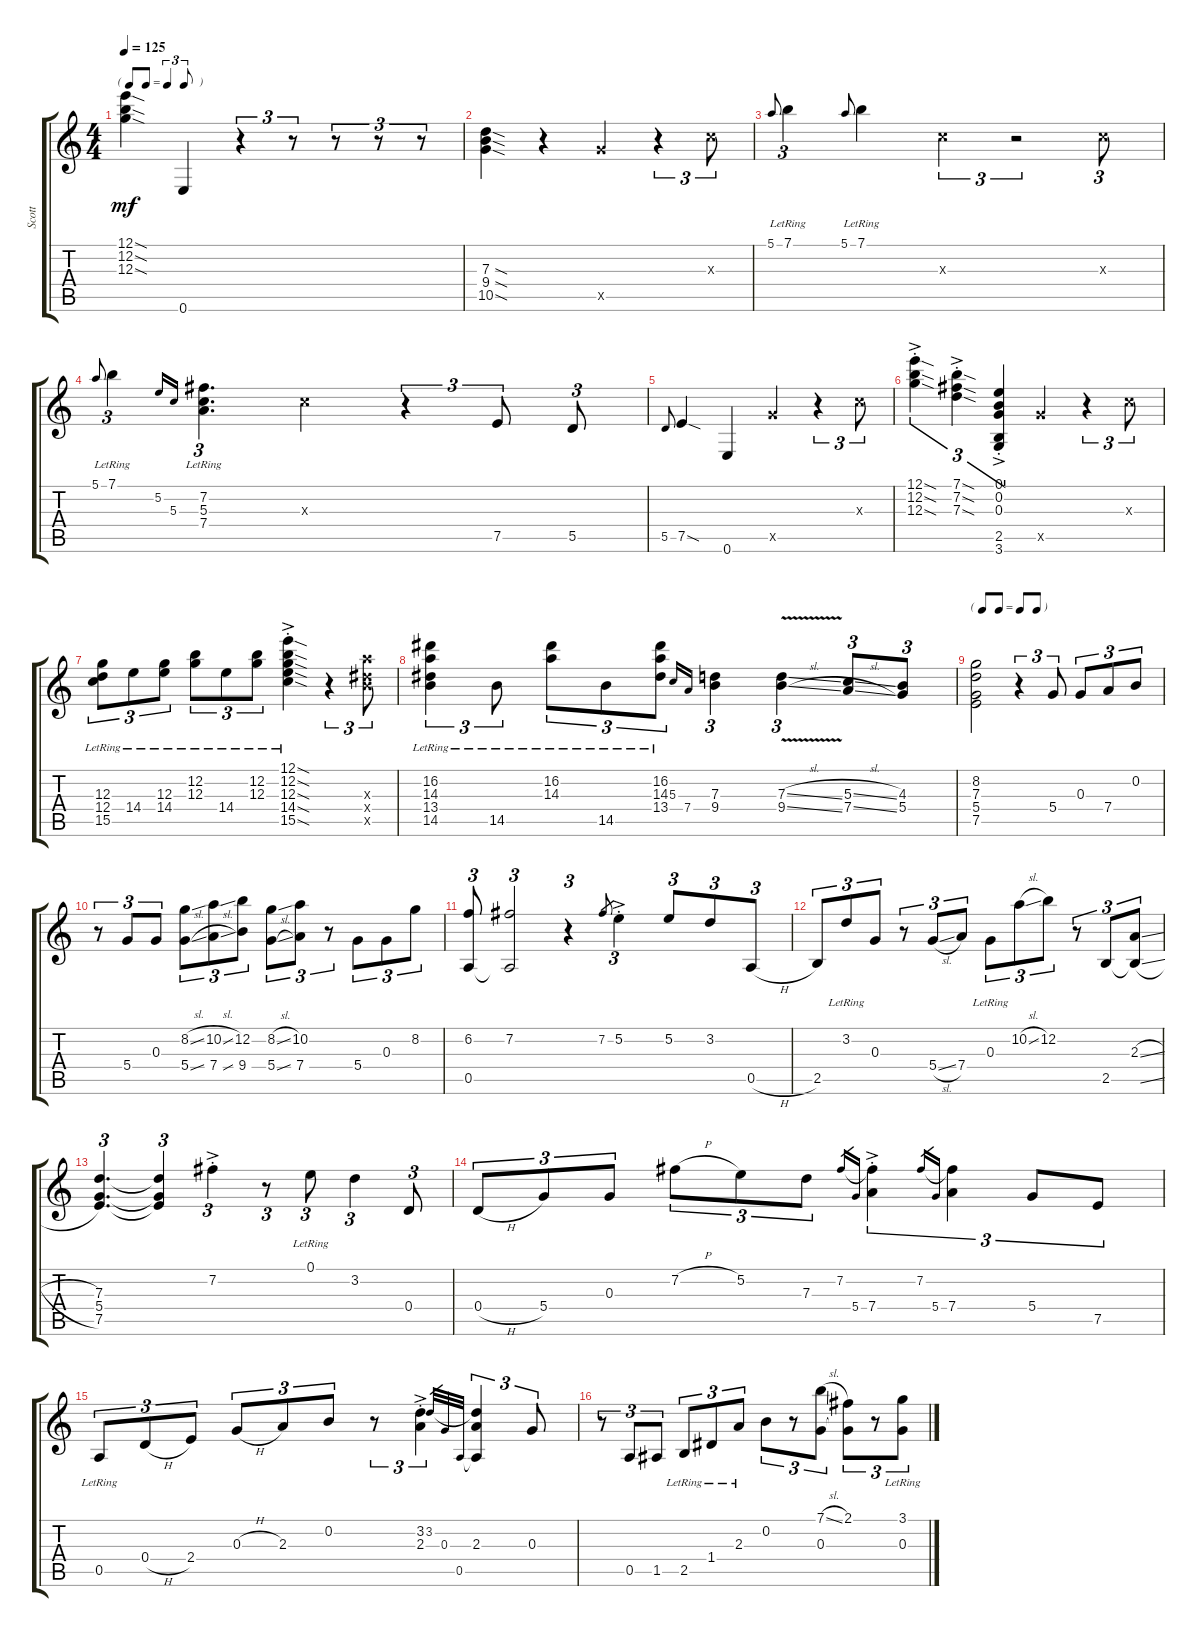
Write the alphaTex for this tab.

\track ("Scott" "Scott") {instrument electricguitarclean}
\staff {score tabs}
\tuning (E4 B3 G3 D3 A2 E2) {hide}
\ts (4 4)
\tf triplet8th
\tempo 125
\clef g2
\ks c
(12.1{sod} 12.2{sod} 12.3{sod}).4{dy mf} 0.6.4 r.4{tu (3 2)} r.8{tu (3 2)} r.8{tu (3 2)} r.8{tu (3 2)} r.8{tu (3 2)} |
(7.3{sod} 9.4{sod} 10.5{sod}).4 r.4 10.5{x}.4 r.4{tu (3 2)} 5.3{x}.8{tu (3 2)} |
5.1.8{gr onbeat} 7.1{lr}.4{tu (3 2)} 5.1.8{gr onbeat} 7.1{lr}.4 5.3{x}.4{tu (3 2)} r.2{tu (3 2)} 5.3{x}.8{tu (3 2)} |
5.1.8{gr onbeat} 7.1{lr}.4{tu (3 2)} 5.2.16{gr onbeat} 5.3.16{gr onbeat} (7.2{lr} 5.3{lr} 7.4{lr}).4{d tu (3 2)} 5.3{x}.4 r.4{tu (3 2)} 7.5.8{tu (3 2)} 5.5.8{tu (3 2)} |
5.5.8{gr onbeat} 7.5{sod}.4 0.6.4 10.5{x}.4 r.4{tu (3 2)} 5.3{x}.8{tu (3 2)} |
(12.1{sod} 12.2{sod} 12.3{sod ac st}).4{tu (3 2)} (7.1{sod} 7.2{sod} 7.3{sod ac st}).4{tu (3 2)} (0.1{ac st} 0.2 0.3 2.5 3.6).4{tu (3 2)} 10.5{x}.4 r.4{tu (3 2)} 5.3{x}.8{tu (3 2)} |
(12.3{lr} 12.4{lr} 15.5{lr}).8{tu (3 2)} 14.4{lr}.8{tu (3 2)} (12.3{lr} 14.4{lr}).8{tu (3 2)} (12.2{lr} 12.3{lr}).8{tu (3 2)} 14.4{lr}.8{tu (3 2)} (12.2{lr} 12.3{lr}).8{tu (3 2)} (12.1{sod lr} 12.2{sod lr} 12.3{sod lr} 14.4{sod} 15.5{sod ac st}).4 r.4{tu (3 2)} (14.3{x} 13.4{x} 14.5{x}).8{tu (3 2)} |
(16.2{lr} 14.3{lr} 13.4{lr} 14.5{lr}).4{tu (3 2)} 14.5{lr}.8{tu (3 2)} (16.2{lr} 14.3{lr}).8{tu (3 2)} 14.5{lr}.8{tu (3 2)} (16.2{lr} 14.3{lr} 13.4).8{tu (3 2)} 5.3.16{gr onbeat} 7.4.16{gr onbeat} (7.3 9.4).4{tu (3 2)} (7.3{v sl} 9.4{v sl}).4{tu (3 2)} (5.3{sl} 7.4{sl}).8{tu (3 2)} (4.3 5.4).8{tu (3 2)} |
\tf none
(8.2 7.3 5.4 7.5).2 r.4{tu (3 2)} 5.4.8{tu (3 2)} 0.3.8{tu (3 2)} 7.4.8{tu (3 2)} 0.2.8{tu (3 2)} |
r.8{tu (3 2)} 5.4.8{tu (3 2)} 0.3.8{tu (3 2)} (8.2{sl} 5.4{sl}).8{tu (3 2)} (10.2{sl} 7.4{sl}).8{tu (3 2)} (12.2 9.4).8{tu (3 2)} (8.2{sl} 5.4{sl}).8{tu (3 2)} (10.2 7.4).8{tu (3 2)} r.8{tu (3 2)} 5.4.8{tu (3 2)} 0.3.8{tu (3 2)} 8.2.8{tu (3 2)} |
(6.2 0.5).8{tu (3 2)} (7.2 0.5{t}).2{tu (3 2)} r.4{tu (3 2)} 7.2.8{gr} 5.2{ac st}.4{tu (3 2)} 5.2.8{tu (3 2)} 3.2.8{tu (3 2)} 0.5{h}.8{tu (3 2)} |
2.5.8{tu (3 2)} 3.2{lr}.8{tu (3 2)} 0.3.8{tu (3 2)} r.8{tu (3 2)} 5.4{sl}.8{tu (3 2)} 7.4.8{tu (3 2)} 0.3{lr}.8{tu (3 2)} 10.2{sl}.8{tu (3 2)} 12.2.8{tu (3 2)} r.8{tu (3 2)} 2.5.8{tu (3 2)} (2.3{sl} 2.5{sl t}).8{tu (3 2)} |
(7.3 5.4 7.5).4{d tu (3 2)} (7.3{t} 5.4{t} 7.5{t}).4{tu (3 2)} 7.2{ac st}.4{tu (3 2)} r.8{tu (3 2)} 0.1{lr}.8{tu (3 2)} 3.2.4{tu (3 2)} 0.4.8{tu (3 2)} |
0.4{h}.8{tu (3 2)} 5.4.8{tu (3 2)} 0.3.8{tu (3 2)} 7.2{h}.8{tu (3 2)} 5.2.8{tu (3 2)} 7.3.8{tu (3 2)} 7.2.16{gr} 5.4.16{gr} (7.2{t} 7.4{ac st}).4{tu (3 2)} 7.2.16{gr} 5.4.16{gr} (7.2{t} 7.4).4{tu (3 2)} 5.4.8{tu (3 2)} 7.5.8{tu (3 2)} |
0.5{lr}.8{tu (3 2)} 0.4{h}.8{tu (3 2)} 2.4.8{tu (3 2)} 0.3{h}.8{tu (3 2)} 2.3.8{tu (3 2)} 0.2.8{tu (3 2)} r.8{tu (3 2)} (3.2{ac st} 2.3{ac st}).4{tu (3 2)} 3.2.32{gr} 0.3.32{gr} 0.5.32{gr} (3.2{t} 2.3 0.5{t}).4{tu (3 2)} 0.3.8{tu (3 2)} |
r.8{tu (3 2)} 0.5.8{tu (3 2)} 1.5.8{tu (3 2)} 2.5{lr}.8{tu (3 2)} 1.4{lr}.8{tu (3 2)} 2.3{lr}.8{tu (3 2)} 0.2.8{tu (3 2)} r.8{tu (3 2)} (7.1{sl} 0.3).8{tu (3 2)} (2.1 0.3{t}).8{tu (3 2)} r.8{tu (3 2)} (3.1{lr} 0.3{lr}).8{tu (3 2)}
